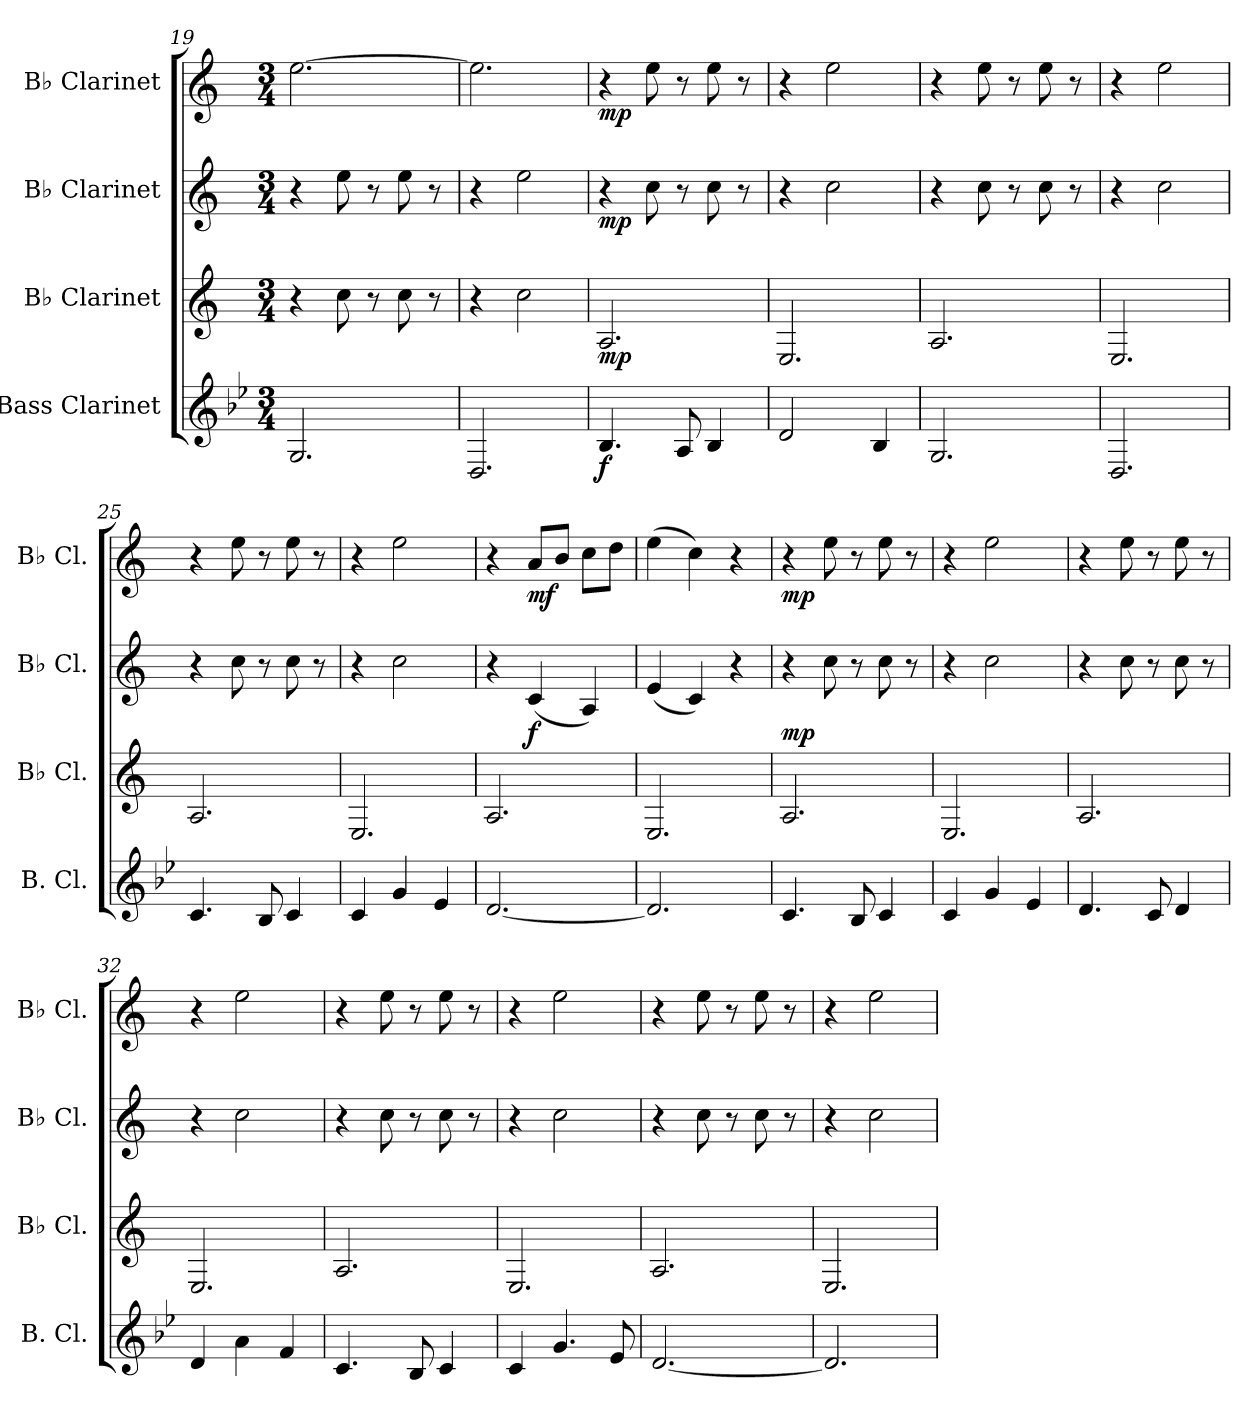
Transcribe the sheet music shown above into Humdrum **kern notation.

**kern	**dynam	**kern	**dynam	**kern	**dynam	**kern	**dynam
*part4	*part4	*part3	*part3	*part2	*part2	*part1	*part1
*staff4	*staff4	*staff3	*staff3	*staff2	*staff2	*staff1	*staff1
*I"Bass Clarinet	*	*I"B♭ Clarinet	*	*I"B♭ Clarinet	*	*I"B♭ Clarinet	*
*I'B. Cl.	*	*I'B♭ Cl.	*	*I'B♭ Cl.	*	*I'B♭ Cl.	*
!!LO:PB:g=z
*clefG2	*	*clefG2	*	*clefG2	*	*clefG2	*
*ITrd8c14	*	*ITrd1c2	*	*ITrd1c2	*	*ITrd1c2	*
*k[b-e-]	*	*k[b-e-]	*	*k[b-e-]	*	*k[b-e-]	*
*M3/4	*	*M3/4	*	*M3/4	*	*M3/4	*
=19	=19	=19	=19	=19	=19	=19	=19
2.GG/	.	4r	.	4r	.	[2.dd\	.
.	.	8b-\	.	8dd\	.	.	.
.	.	8r	.	8r	.	.	.
.	.	8b-\	.	8dd\	.	.	.
.	.	8r	.	8r	.	.	.
=20	=20	=20	=20	=20	=20	=20	=20
2.DD/	.	4r	.	4r	.	2.dd\]	.
.	.	2b-\	.	2dd\	.	.	.
=21	=21	=21	=21	=21	=21	=21	=21
!	!LO:DY:b	!	!LO:DY:b	!	!LO:DY:b	!	!LO:DY:b
4.BB-/	f	2.G/	mp	4r	mp	4r	mp
.	.	.	.	8b-\	.	8dd\	.
8AA/	.	.	.	8r	.	8r	.
4BB-/	.	.	.	8b-\	.	8dd\	.
.	.	.	.	8r	.	8r	.
=22	=22	=22	=22	=22	=22	=22	=22
2D/	.	2.D/	.	4r	.	4r	.
.	.	.	.	2b-\	.	2dd\	.
4BB-/	.	.	.	.	.	.	.
=23	=23	=23	=23	=23	=23	=23	=23
2.GG/	.	2.G/	.	4r	.	4r	.
.	.	.	.	8b-\	.	8dd\	.
.	.	.	.	8r	.	8r	.
.	.	.	.	8b-\	.	8dd\	.
.	.	.	.	8r	.	8r	.
=24	=24	=24	=24	=24	=24	=24	=24
2.DD/	.	2.D/	.	4r	.	4r	.
.	.	.	.	2b-\	.	2dd\	.
=25	=25	=25	=25	=25	=25	=25	=25
4.C/	.	2.G/	.	4r	.	4r	.
.	.	.	.	8b-\	.	8dd\	.
8BB-/	.	.	.	8r	.	8r	.
4C/	.	.	.	8b-\	.	8dd\	.
.	.	.	.	8r	.	8r	.
=26	=26	=26	=26	=26	=26	=26	=26
4C/	.	2.D/	.	4r	.	4r	.
4G/	.	.	.	2b-\	.	2dd\	.
4E-/	.	.	.	.	.	.	.
=27	=27	=27	=27	=27	=27	=27	=27
[2.D/	.	2.G/	.	4r	.	4r	.
!	!	!	!	!	!LO:DY:b	!	!LO:DY:b
.	.	.	.	(4B-/	f	8g/L	mf
.	.	.	.	.	.	8a/J	.
.	.	.	.	4G/)	.	8b-\L	.
.	.	.	.	.	.	8cc\J	.
!!LO:LB:g=z
=28	=28	=28	=28	=28	=28	=28	=28
2.D/]	.	2.D/	.	(4d/	.	(4dd\	.
.	.	.	.	4B-/)	.	4b-\)	.
.	.	.	.	4r	.	4r	.
=29	=29	=29	=29	=29	=29	=29	=29
!	!	!	!	!	!LO:DY:b	!	!LO:DY:b
4.C/	.	2.G/	.	4r	mp	4r	mp
.	.	.	.	8b-\	.	8dd\	.
8BB-/	.	.	.	8r	.	8r	.
4C/	.	.	.	8b-\	.	8dd\	.
.	.	.	.	8r	.	8r	.
=30	=30	=30	=30	=30	=30	=30	=30
4C/	.	2.D/	.	4r	.	4r	.
4G/	.	.	.	2b-\	.	2dd\	.
4E-/	.	.	.	.	.	.	.
=31	=31	=31	=31	=31	=31	=31	=31
4.D/	.	2.G/	.	4r	.	4r	.
.	.	.	.	8b-\	.	8dd\	.
8C/	.	.	.	8r	.	8r	.
4D/	.	.	.	8b-\	.	8dd\	.
.	.	.	.	8r	.	8r	.
=32	=32	=32	=32	=32	=32	=32	=32
4D/	.	2.D/	.	4r	.	4r	.
4A\	.	.	.	2b-\	.	2dd\	.
4F/	.	.	.	.	.	.	.
=33	=33	=33	=33	=33	=33	=33	=33
4.C/	.	2.G/	.	4r	.	4r	.
.	.	.	.	8b-\	.	8dd\	.
8BB-/	.	.	.	8r	.	8r	.
4C/	.	.	.	8b-\	.	8dd\	.
.	.	.	.	8r	.	8r	.
=34	=34	=34	=34	=34	=34	=34	=34
4C/	.	2.D/	.	4r	.	4r	.
4.G/	.	.	.	2b-\	.	2dd\	.
8E-/	.	.	.	.	.	.	.
=35	=35	=35	=35	=35	=35	=35	=35
[2.D/	.	2.G/	.	4r	.	4r	.
.	.	.	.	8b-\	.	8dd\	.
.	.	.	.	8r	.	8r	.
.	.	.	.	8b-\	.	8dd\	.
.	.	.	.	8r	.	8r	.
=36	=36	=36	=36	=36	=36	=36	=36
2.D/]	.	2.D/	.	4r	.	4r	.
.	.	.	.	2b-\	.	2dd\	.
=	=	=	=	=	=	=	=
*-	*-	*-	*-	*-	*-	*-	*-
